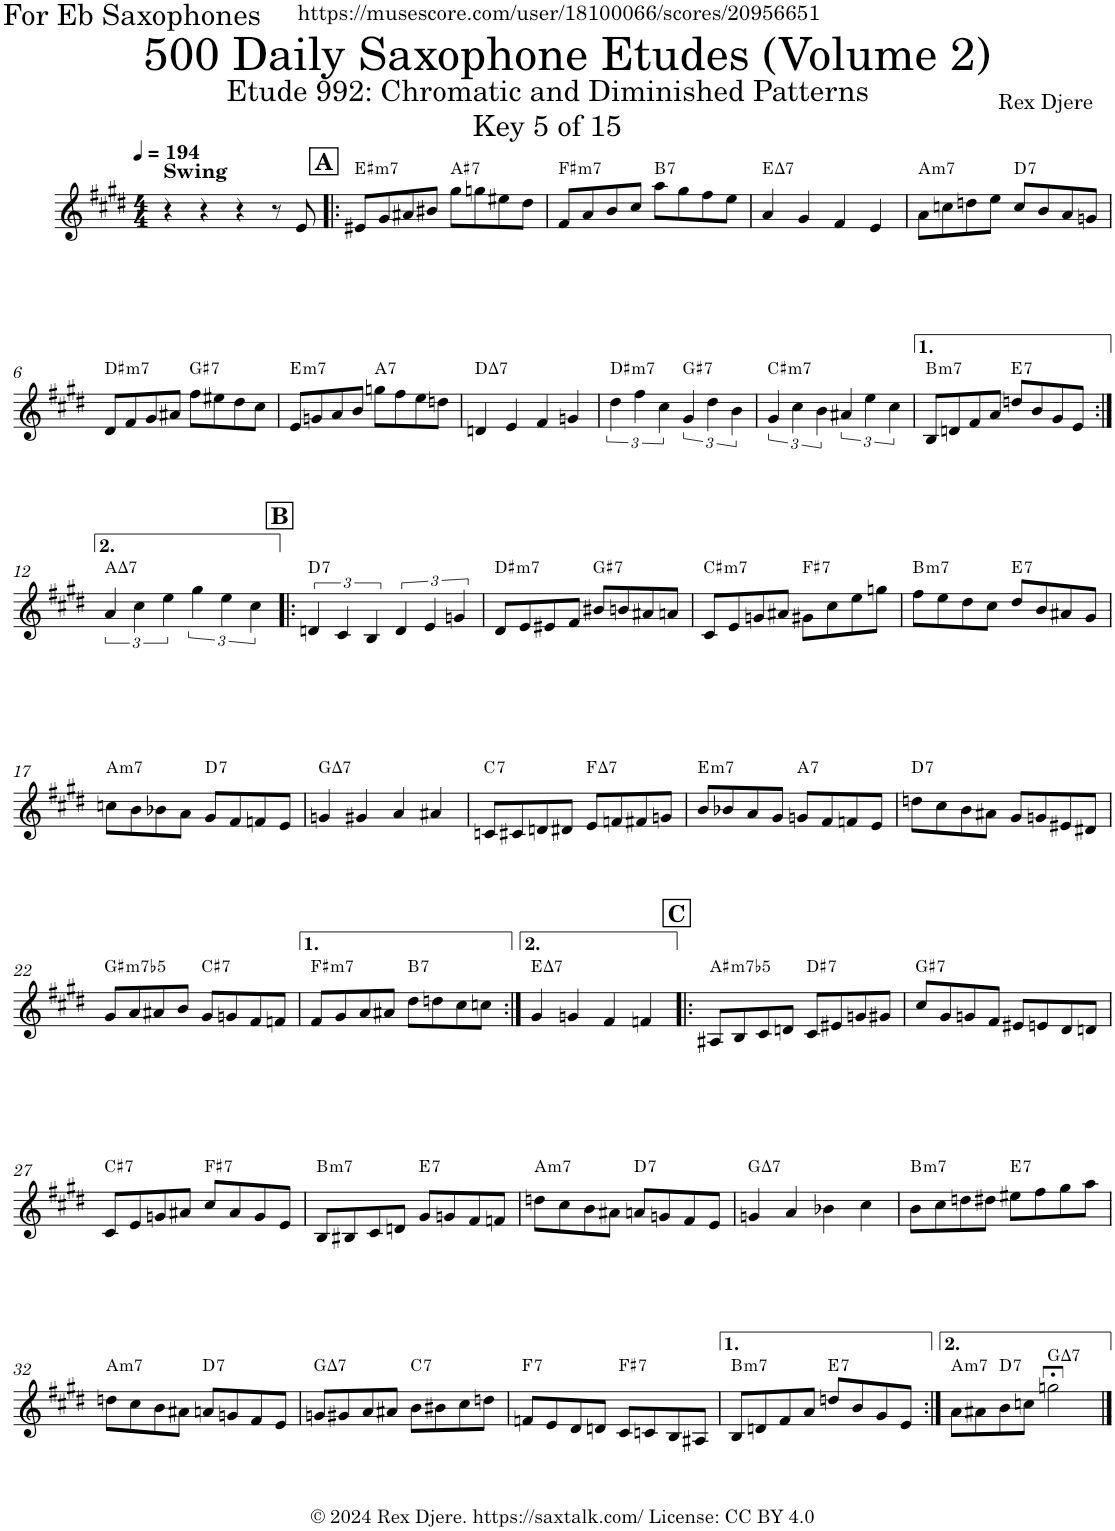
**kern	**harte
*part1	*part1
*staff1	*
*I"Alto Saxophone	*
*I'A. Sax.	*
*clefG2	*
*Trd5c9	*
*k[f#c#g#d#]	*
*M4/4	*
*MM194	*
=1	=1
!LO:TX:a:B:t=Swing	!
4r	.
4r	.
4r	.
8r	.
8e/	.
!!LO:REH:place=s1:a:B:cj:fs=14:t=A
=2!|:	=2!|:
!	!LO:H:kt=m7
8e#X/L	E#:min7
8g#/	.
8a#X/	.
8b#X/J	.
!	!LO:H:kt=7
8gg#\L	A#:7
8ggn\	.
8ee#X\	.
8dd#\J	.
=3	=3
!	!LO:H:kt=m7
8f#/L	F#:min7
8a/	.
8b/	.
8cc#/J	.
!	!LO:H:kt=7
8aa\L	B:7
8gg#\	.
8ff#\	.
8ee\J	.
=4	=4
!	!LO:H:kt=7
4a/	E:maj7
4g#/	.
4f#/	.
4e/	.
=5	=5
!	!LO:H:kt=m7
8a\L	A:min7
8ccn\	.
8ddn\	.
8ee\J	.
!	!LO:H:kt=7
8cc/L	D:7
8b/	.
8a/	.
8gn/J	.
!!LO:LB:g=z
=6	=6
!	!LO:H:kt=m7
8d#/L	D#:min7
8f#/	.
8g#/	.
8a#X/J	.
!	!LO:H:kt=7
8ff#\L	G#:7
8ee#X\	.
8dd#\	.
8cc#\J	.
=7	=7
!	!LO:H:kt=m7
8e/L	E:min7
8gn/	.
8a/	.
8b/J	.
!	!LO:H:kt=7
8ggn\L	A:7
8ff#\	.
8ee\	.
8ddn\J	.
=8	=8
!	!LO:H:kt=7
4dn/	D:maj7
4e/	.
4f#/	.
4gn/	.
=9	=9
!	!LO:H:kt=m7
6dd#\	D#:min7
6ff#\	.
6cc#\	.
!	!LO:H:kt=7
6g#/	G#:7
6dd#\	.
6b\	.
=10	=10
!	!LO:H:kt=m7
6g#/	C#:min7
6cc#\	.
6b\	.
6a#X/	.
6ee\	.
6cc#\	.
=11	=11
!	!LO:H:kt=m7
8B/L	B:min7
8dn/	.
8f#/	.
8a/J	.
!	!LO:H:kt=7
8ddn/L	E:7
8b/	.
8g#/	.
8e/J	.
!!LO:LB:g=z
=12:|!	=12:|!
!	!LO:H:kt=7
6a/	A:maj7
6cc#\	.
6ee\	.
6gg#\	.
6ee\	.
6cc#\	.
!!LO:REH:place=s1:a:B:cj:fs=14:t=B
=13!|:	=13!|:
!	!LO:H:kt=7
6dn/	D:7
6c#/	.
6B/	.
6d/	.
6e/	.
6gn/	.
=14	=14
!	!LO:H:kt=m7
8d#/L	D#:min7
8e/	.
8e#X/	.
8f#/J	.
!	!LO:H:kt=7
8b#X/L	G#:7
8bn/	.
8a#X/	.
8an/J	.
=15	=15
!	!LO:H:kt=m7
8c#/L	C#:min7
8e/	.
8gn/	.
8a#X/J	.
!	!LO:H:kt=7
8g#X\L	F#:7
8cc#\	.
8ee\	.
8ggn\J	.
=16	=16
!	!LO:H:kt=m7
8ff#\L	B:min7
8ee\	.
8dd#\	.
8cc#\J	.
!	!LO:H:kt=7
8dd#/L	E:7
8b/	.
8a#X/	.
8g#/J	.
!!LO:LB:g=z
=17	=17
!	!LO:H:kt=m7
8ccn\L	A:min7
8b\	.
8b-X\	.
8a\J	.
!	!LO:H:kt=7
8g#/L	D:7
8f#/	.
8fn/	.
8e/J	.
=18	=18
!	!LO:H:kt=7
4gn/	G:maj7
4g#X/	.
4a/	.
4a#X/	.
=19	=19
!	!LO:H:kt=7
8cn/L	C:7
8c#X/	.
8dn/	.
8d#X/J	.
!	!LO:H:kt=7
8e/L	F:maj7
8fn/	.
8f#X/	.
8gn/J	.
=20	=20
!	!LO:H:kt=m7
8b/L	E:min7
8b-X/	.
8a/	.
8g#/J	.
!	!LO:H:kt=7
8gn/L	A:7
8f#/	.
8fn/	.
8e/J	.
=21	=21
!	!LO:H:kt=7
8ddn\L	D:7
8cc#\	.
8b\	.
8a#X\J	.
8g#/L	.
8gn/	.
8e#X/	.
8d#X/J	.
!!LO:LB:g=z
=22	=22
!	!LO:H:kt=m7b5
8g#/L	G#:hdim7
8a/	.
8a#X/	.
8b/J	.
!	!LO:H:kt=7
8g#/L	C#:7
8gn/	.
8f#/	.
8fn/J	.
=23	=23
!	!LO:H:kt=m7
8f#/L	F#:min7
8g#/	.
8a/	.
8a#X/J	.
!	!LO:H:kt=7
8dd#\L	B:7
8ddn\	.
8cc#\	.
8ccn\J	.
=24:|!	=24:|!
!	!LO:H:kt=7
4g#/	E:maj7
4gn/	.
4f#/	.
4fn/	.
!!LO:REH:place=s1:a:B:cj:fs=14:t=C
=25!|:	=25!|:
!	!LO:H:kt=m7b5
8A#X/L	A#:hdim7
8B/	.
8c#/	.
8dn/J	.
!	!LO:H:kt=7
8c#/L	D#:7
8e#X/	.
8gn/	.
8g#X/J	.
=26	=26
!	!LO:H:kt=7
8cc#/L	G#:7
8g#/	.
8gn/	.
8f#/J	.
8e#X/L	.
8en/	.
8d#/	.
8dn/J	.
!!LO:LB:g=z
=27	=27
!	!LO:H:kt=7
8c#/L	C#:7
8e/	.
8gn/	.
8a#X/J	.
!	!LO:H:kt=7
8cc#/L	F#:7
8a#/	.
8g/	.
8e/J	.
=28	=28
!	!LO:H:kt=m7
8B/L	B:min7
8B#X/	.
8c#/	.
8dn/J	.
!	!LO:H:kt=7
8g#/L	E:7
8gn/	.
8f#/	.
8fn/J	.
=29	=29
!	!LO:H:kt=m7
8ddn\L	A:min7
8cc#\	.
8b\	.
8a#X\J	.
!	!LO:H:kt=7
8an/L	D:7
8gn/	.
8f#/	.
8e/J	.
=30	=30
!	!LO:H:kt=7
4gn/	G:maj7
4a/	.
4b-X\	.
4cc#\	.
=31	=31
!	!LO:H:kt=m7
8b\L	B:min7
8cc#\	.
8ddn\	.
8dd#X\J	.
!	!LO:H:kt=7
8ee#X\L	E:7
8ff#\	.
8gg#\	.
8aa\J	.
!!LO:LB:g=z
=32	=32
!	!LO:H:kt=m7
8ddn\L	A:min7
8cc#\	.
8b\	.
8a#X\J	.
!	!LO:H:kt=7
8an/L	D:7
8gn/	.
8f#/	.
8e/J	.
=33	=33
!	!LO:H:kt=7
8gn/L	G:maj7
8g#X/	.
8a/	.
8a#X/J	.
!	!LO:H:kt=7
8b\L	C:7
8b#X\	.
8cc#\	.
8ddn\J	.
=34	=34
!	!LO:H:kt=7
8fn/L	F:7
8e/	.
8d#/	.
8dn/J	.
!	!LO:H:kt=7
8c#/L	F#:7
8cn/	.
8B/	.
8A#X/J	.
=35	=35
!	!LO:H:kt=m7
8B/L	B:min7
8dn/	.
8f#/	.
8a/J	.
!	!LO:H:kt=7
8ddn/L	E:7
8b/	.
8g#/	.
8e/J	.
=36:|!	=36:|!
!	!LO:H:kt=m7
8a\L	A:min7
8a#X\	.
!	!LO:H:kt=7
8b\	D:7
8ccn\J	.
!	!LO:H:kt=7
2ggn;<\	G:maj7
==	==
*-	*-
